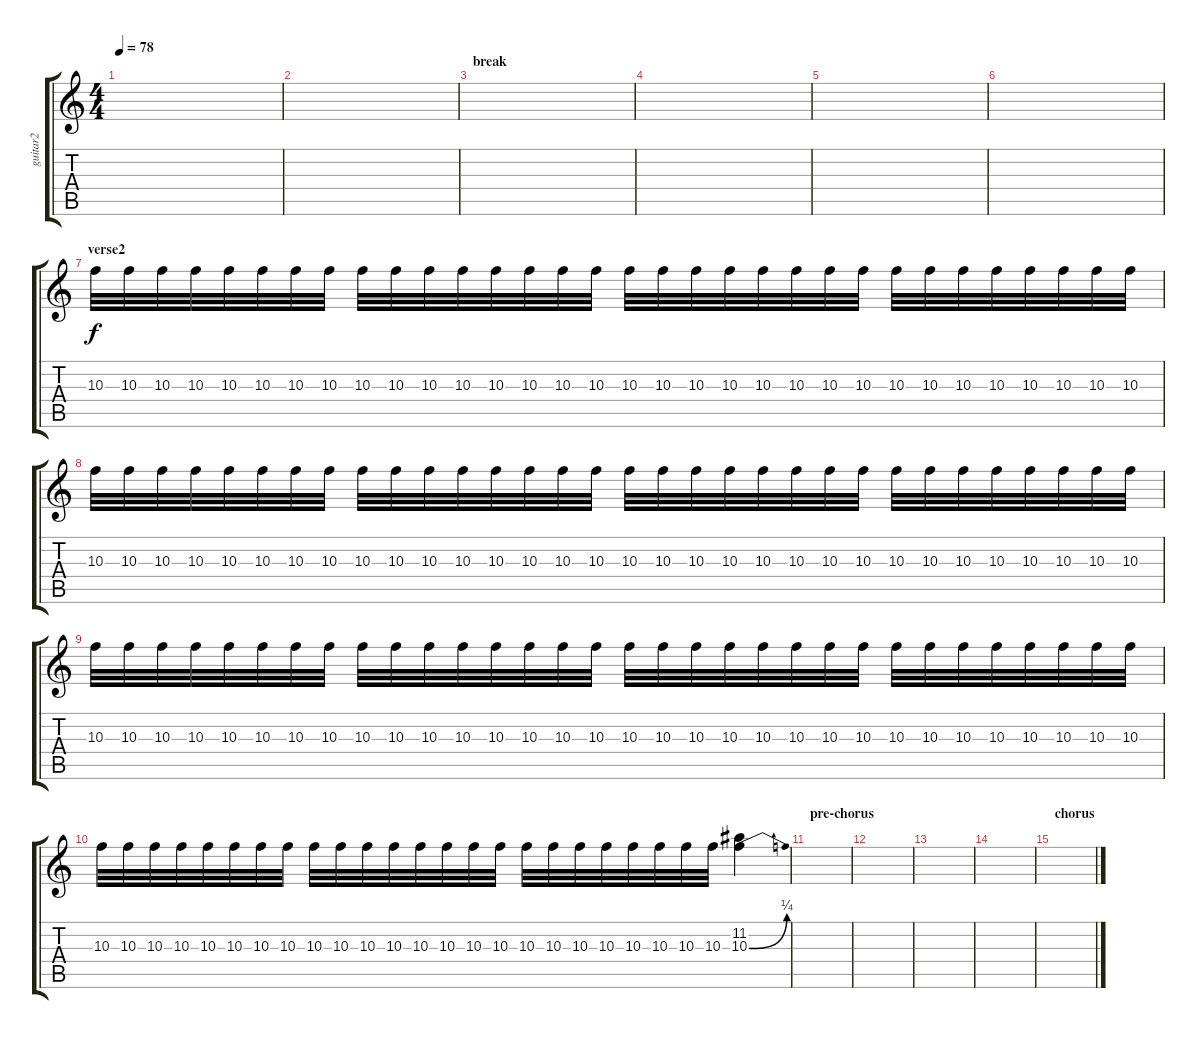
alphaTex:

\track ("guitar2" "guitar2") {instrument distortionguitar}
\staff {score tabs}
\tuning (E4 B3 G3 D3 A2 D2) {hide}
\ts (4 4)
\tempo 78
\clef g2
\ks c
|
|
\section ("" "break")
|
|
|
|
\section ("" "verse2")
10.3.32 10.3.32 10.3.32 10.3.32 10.3.32 10.3.32 10.3.32 10.3.32 10.3.32 10.3.32 10.3.32 10.3.32 10.3.32 10.3.32 10.3.32 10.3.32 10.3.32 10.3.32 10.3.32 10.3.32 10.3.32 10.3.32 10.3.32 10.3.32 10.3.32 10.3.32 10.3.32 10.3.32 10.3.32 10.3.32 10.3.32 10.3.32 |
10.3.32 10.3.32 10.3.32 10.3.32 10.3.32 10.3.32 10.3.32 10.3.32 10.3.32 10.3.32 10.3.32 10.3.32 10.3.32 10.3.32 10.3.32 10.3.32 10.3.32 10.3.32 10.3.32 10.3.32 10.3.32 10.3.32 10.3.32 10.3.32 10.3.32 10.3.32 10.3.32 10.3.32 10.3.32 10.3.32 10.3.32 10.3.32 |
10.3.32 10.3.32 10.3.32 10.3.32 10.3.32 10.3.32 10.3.32 10.3.32 10.3.32 10.3.32 10.3.32 10.3.32 10.3.32 10.3.32 10.3.32 10.3.32 10.3.32 10.3.32 10.3.32 10.3.32 10.3.32 10.3.32 10.3.32 10.3.32 10.3.32 10.3.32 10.3.32 10.3.32 10.3.32 10.3.32 10.3.32 10.3.32 |
10.3.32 10.3.32 10.3.32 10.3.32 10.3.32 10.3.32 10.3.32 10.3.32 10.3.32 10.3.32 10.3.32 10.3.32 10.3.32 10.3.32 10.3.32 10.3.32 10.3.32 10.3.32 10.3.32 10.3.32 10.3.32 10.3.32 10.3.32 10.3.32 (11.2 10.3{be (bend 0 0 60 1)}).4 |
\section ("" "pre-chorus")
|
|
|
|
\section ("" "chorus")
